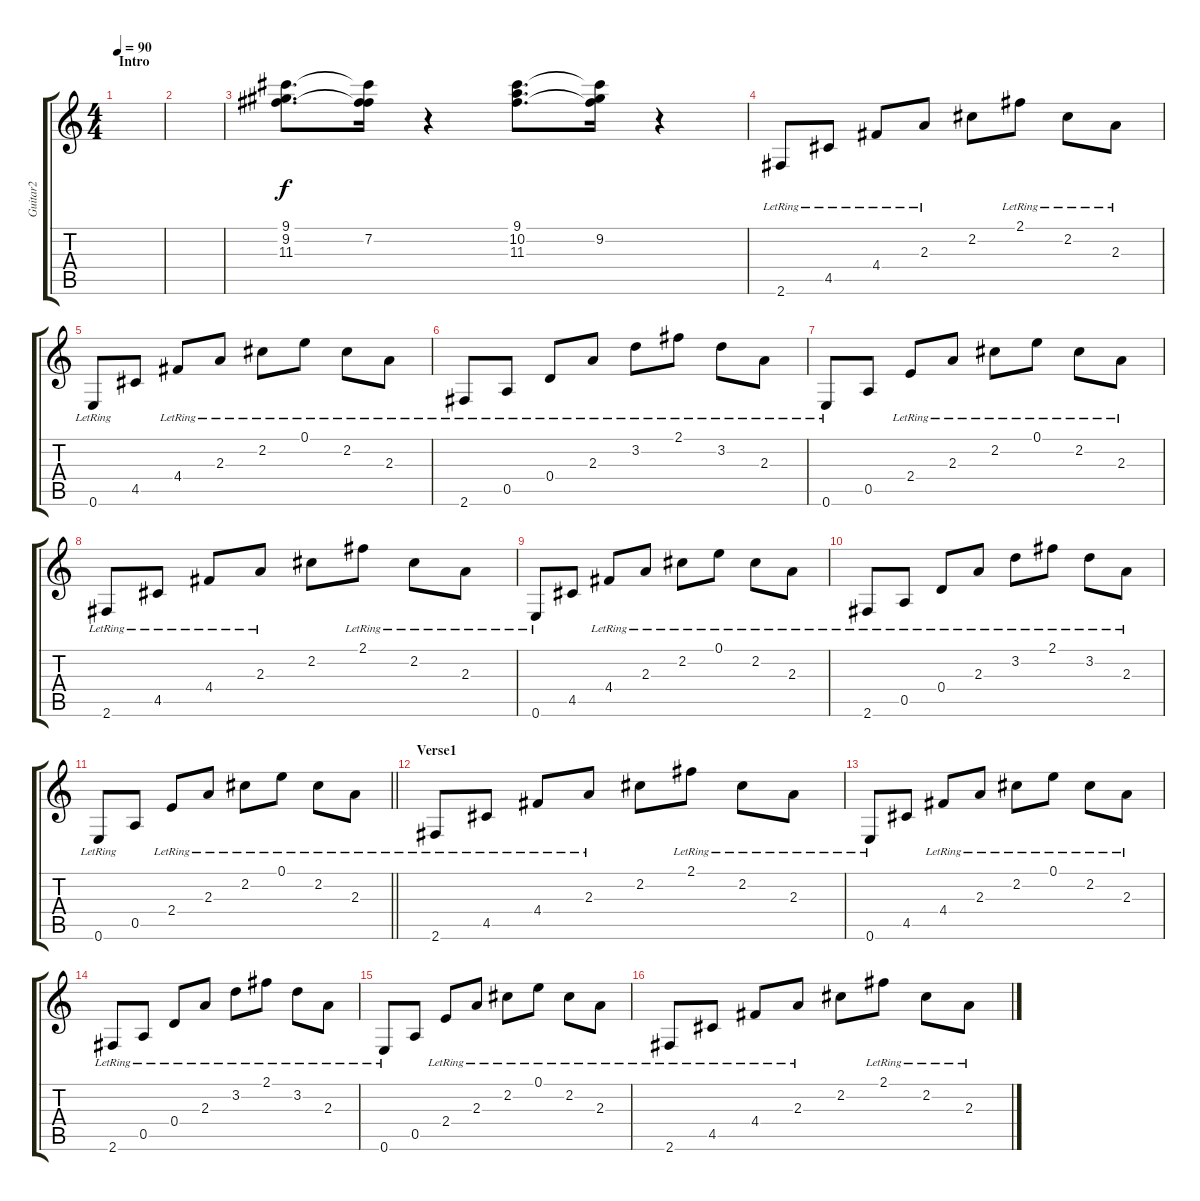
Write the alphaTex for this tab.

\track ("Guitar2" "Guitar2") {instrument electricguitarmuted}
\staff {score tabs}
\tuning (E4 B3 G3 D3 A2 E2) {hide}
\ts (4 4)
\section ("" "Intro")
\tempo 90
\clef g2
\ks c
|
|
(9.1 9.2 11.3).8{d volume 11 balance 16} (9.1{t} 7.2 11.3{t}).16 r.4 (9.1 10.2 11.3).8{d} (9.1{t} 9.2 11.3{t}).16 r.4 |
2.6{lr}.8{volume 6 balance 8} 4.5{lr}.8 4.4{lr}.8 2.3{lr}.8 2.2.8 2.1{lr}.8 2.2{lr}.8 2.3{lr}.8 |
0.6{lr}.8 4.5.8 4.4{lr}.8 2.3{lr}.8 2.2{lr}.8 0.1{lr}.8 2.2{lr}.8 2.3{lr}.8 |
2.6{lr}.8 0.5{lr}.8 0.4{lr}.8 2.3{lr}.8 3.2{lr}.8 2.1{lr}.8 3.2{lr}.8 2.3{lr}.8 |
0.6{lr}.8 0.5.8 2.4{lr}.8 2.3{lr}.8 2.2{lr}.8 0.1{lr}.8 2.2{lr}.8 2.3{lr}.8 |
2.6{lr}.8 4.5{lr}.8 4.4{lr}.8 2.3{lr}.8 2.2.8 2.1{lr}.8 2.2{lr}.8 2.3{lr}.8 |
0.6{lr}.8 4.5.8 4.4{lr}.8 2.3{lr}.8 2.2{lr}.8 0.1{lr}.8 2.2{lr}.8 2.3{lr}.8 |
2.6{lr}.8 0.5{lr}.8 0.4{lr}.8 2.3{lr}.8 3.2{lr}.8 2.1{lr}.8 3.2{lr}.8 2.3{lr}.8 |
\barLineRight lightlight
0.6{lr}.8 0.5.8 2.4{lr}.8 2.3{lr}.8 2.2{lr}.8 0.1{lr}.8 2.2{lr}.8 2.3{lr}.8 |
\section ("" "Verse1")
2.6{lr}.8{volume 6 balance 8} 4.5{lr}.8 4.4{lr}.8 2.3{lr}.8 2.2.8 2.1{lr}.8 2.2{lr}.8 2.3{lr}.8 |
0.6{lr}.8 4.5.8 4.4{lr}.8 2.3{lr}.8 2.2{lr}.8 0.1{lr}.8 2.2{lr}.8 2.3{lr}.8 |
2.6{lr}.8 0.5{lr}.8 0.4{lr}.8 2.3{lr}.8 3.2{lr}.8 2.1{lr}.8 3.2{lr}.8 2.3{lr}.8 |
0.6{lr}.8 0.5.8 2.4{lr}.8 2.3{lr}.8 2.2{lr}.8 0.1{lr}.8 2.2{lr}.8 2.3{lr}.8 |
2.6{lr}.8 4.5{lr}.8 4.4{lr}.8 2.3{lr}.8 2.2.8 2.1{lr}.8 2.2{lr}.8 2.3{lr}.8
